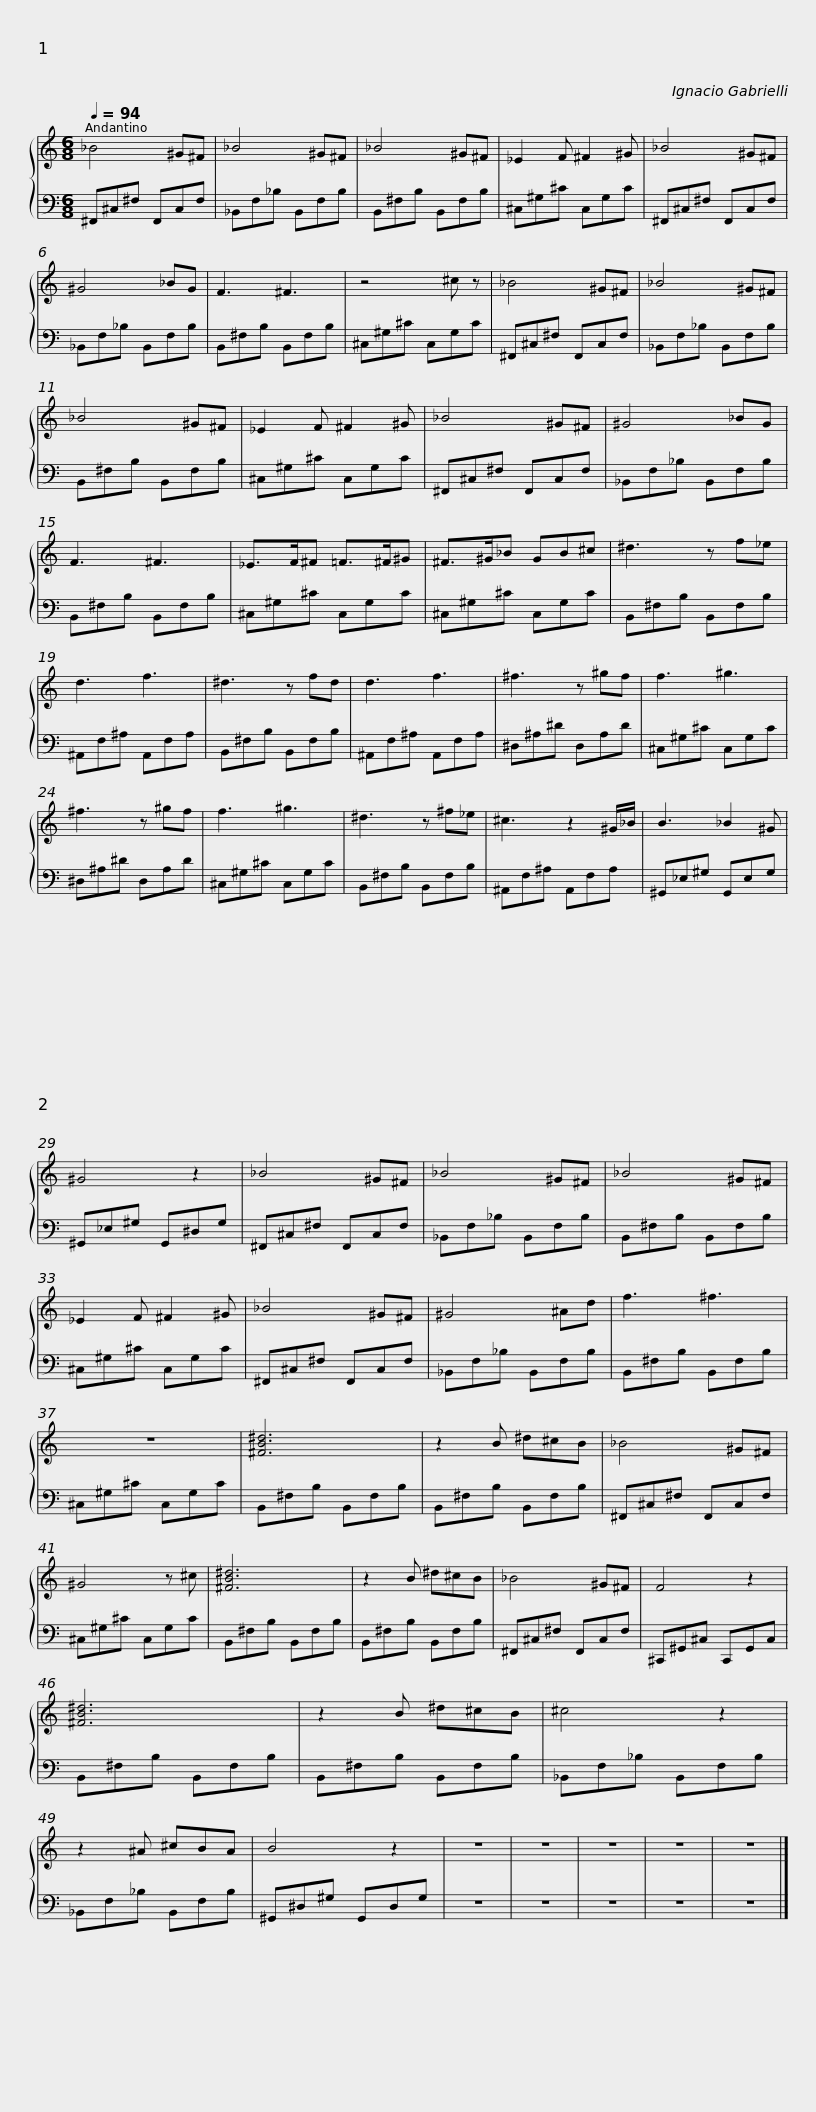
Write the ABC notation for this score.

X:1
%%score { 1 | 2 }
L:1/8
Q:1/4=94
M:6/8
I:linebreak $
K:C
V:1 treble
V:2 bass
V:1
 _B4 ^G^F | _B4 ^G^F | _B4 ^G^F | _E2 F ^F2 ^G | _B4 ^G^F |$ %5
 ^G4 _BG | F3 ^F3 | z4 ^c z | _B4 ^G^F | _B4 ^G^F | %10
 _B4 ^G^F |$ _E2 F ^F2 ^G | _B4 ^G^F | ^G4 _BG | F3 ^F3 | %15
 _E>F^F =F>^F^G |$ ^F>^G_B GB^c | ^d3 z f_e | d3 f3 | ^d3 z fd | %20
 d3 f3 | ^f3 z ^gf |$ f3 ^g3 | ^f3 z ^gf | f3 ^g3 | %25
 ^d3 z ^f_e | ^c3 z2 ^G/_B/ |$ B3 _B2 ^G | ^G4 z2 | _B4 ^G^F | %30
 _B4 ^G^F | _B4 ^G^F |$ _E2 F ^F2 ^G | _B4 ^G^F | ^G4 ^Ad | %35
 f3 ^f3 | z6 | [^FB^d]6 |$ z2 B ^d^cB | _B4 ^G^F | %40
 ^G4 z ^c | [^FB^d]6 | z2 B ^d^cB |$ _B4 ^G^F | F4 z2 | %45
 [^FB^d]6 | z2 B ^d^cB | ^c4 z2 | z2 ^A ^cBA |$ B4 z2 | %50
 z6 | z6 | z6 | z6 | z6 |] %55
V:2
 ^F,,^C,^F, F,,C,F, | _B,,F,_B, B,,F,B, | B,,^F,B, B,,F,B, | ^C,^G,^C C,G,C | ^F,,^C,^F, F,,C,F, |$ %5
 _B,,F,_B, B,,F,B, | B,,^F,B, B,,F,B, | ^C,^G,^C C,G,C | ^F,,^C,^F, F,,C,F, | _B,,F,_B, B,,F,B, | %10
 B,,^F,B, B,,F,B, |$ ^C,^G,^C C,G,C | ^F,,^C,^F, F,,C,F, | _B,,F,_B, B,,F,B, | B,,^F,B, B,,F,B, | %15
 ^C,^G,^C C,G,C |$ ^C,^G,^C C,G,C | B,,^F,B, B,,F,B, | ^A,,F,^A, A,,F,A, | B,,^F,B, B,,F,B, | %20
 ^A,,F,^A, A,,F,A, | ^D,^A,^D D,A,D |$ ^C,^G,^C C,G,C | ^D,^A,^D D,A,D | ^C,^G,^C C,G,C | %25
 B,,^F,B, B,,F,B, | ^A,,F,^A, A,,F,A, |$ ^G,,_E,^G, G,,E,G, | ^G,,_E,^G, G,,^D,G, | ^F,,^C,^F, F,,C,F, | %30
 _B,,F,_B, B,,F,B, | B,,^F,B, B,,F,B, |$ ^C,^G,^C C,G,C | ^F,,^C,^F, F,,C,F, | _B,,F,_B, B,,F,B, | %35
 B,,^F,B, B,,F,B, | ^C,^G,^C C,G,C | B,,^F,B, B,,F,B, |$ B,,^F,B, B,,F,B, | ^F,,^C,^F, F,,C,F, | %40
 ^C,^G,^C C,G,C | B,,^F,B, B,,F,B, | B,,^F,B, B,,F,B, |$ ^F,,^C,^F, F,,C,F, | ^C,,^G,,^C, C,,G,,C, | %45
 B,,^F,B, B,,F,B, | B,,^F,B, B,,F,B, | _B,,F,_B, B,,F,B, | _B,,F,_B, B,,F,B, |$ ^G,,^D,^G, G,,D,G, | %50
 z6 | z6 | z6 | z6 | z6 |] %55
